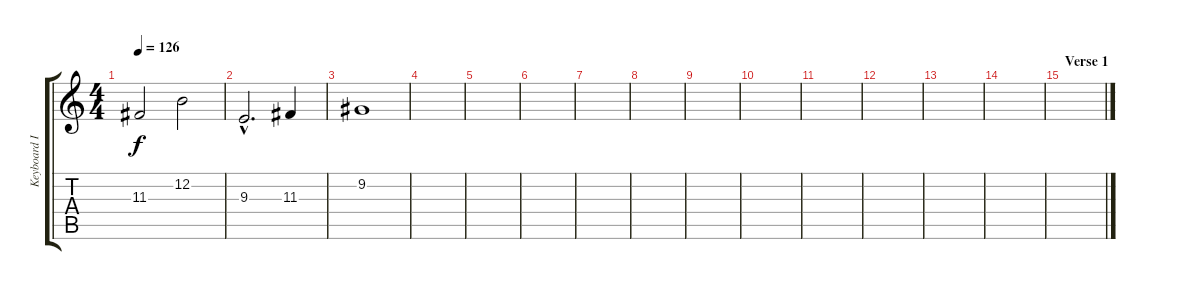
\track ("Keyboard I" "Keyboard I") {instrument pad1newage}
\staff {score tabs}
\tuning (E4 B3 G3 D3 A2 E2) {hide}
\ts (4 4)
\tempo 126
\clef g2
\ks c
11.3.2{dy f} 12.2.2 |
9.3{hac}.2{d} 11.3.4 |
9.2.1 |
|
|
|
|
|
|
|
|
|
|
|
\section ("" "Verse 1")
